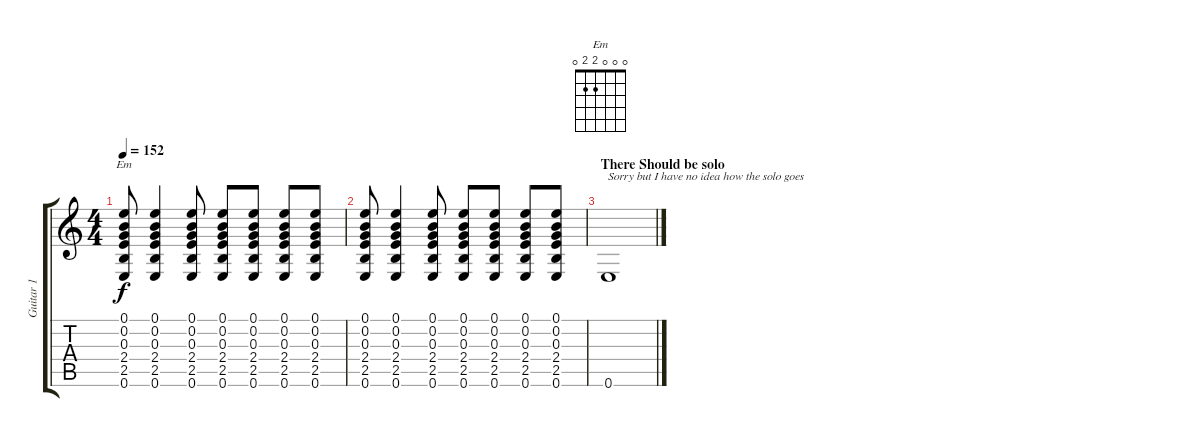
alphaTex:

\track ("Guitar 1" "Guitar 1") {instrument acousticguitarsteel}
\staff {score tabs}
\tuning (E4 B3 G3 D3 A2 E2) {hide}
\chord ("Em" 0 0 0 2 2 0)
\ts (4 4)
\tempo 152
\clef g2
\ks c
(0.1 0.2 0.3 2.4 2.5 0.6).8{ch "Em" dy f} (0.1 0.2 0.3 2.4 2.5 0.6).4 (0.1 0.2 0.3 2.4 2.5 0.6).8 (0.1 0.2 0.3 2.4 2.5 0.6).8 (0.1 0.2 0.3 2.4 2.5 0.6).8 (0.1 0.2 0.3 2.4 2.5 0.6).8 (0.1 0.2 0.3 2.4 2.5 0.6).8 |
(0.1 0.2 0.3 2.4 2.5 0.6).8 (0.1 0.2 0.3 2.4 2.5 0.6).4 (0.1 0.2 0.3 2.4 2.5 0.6).8 (0.1 0.2 0.3 2.4 2.5 0.6).8 (0.1 0.2 0.3 2.4 2.5 0.6).8 (0.1 0.2 0.3 2.4 2.5 0.6).8 (0.1 0.2 0.3 2.4 2.5 0.6).8 |
\section ("" "There Should be solo")
0.6.1{txt "Sorry but I have no idea how the solo goes"}
